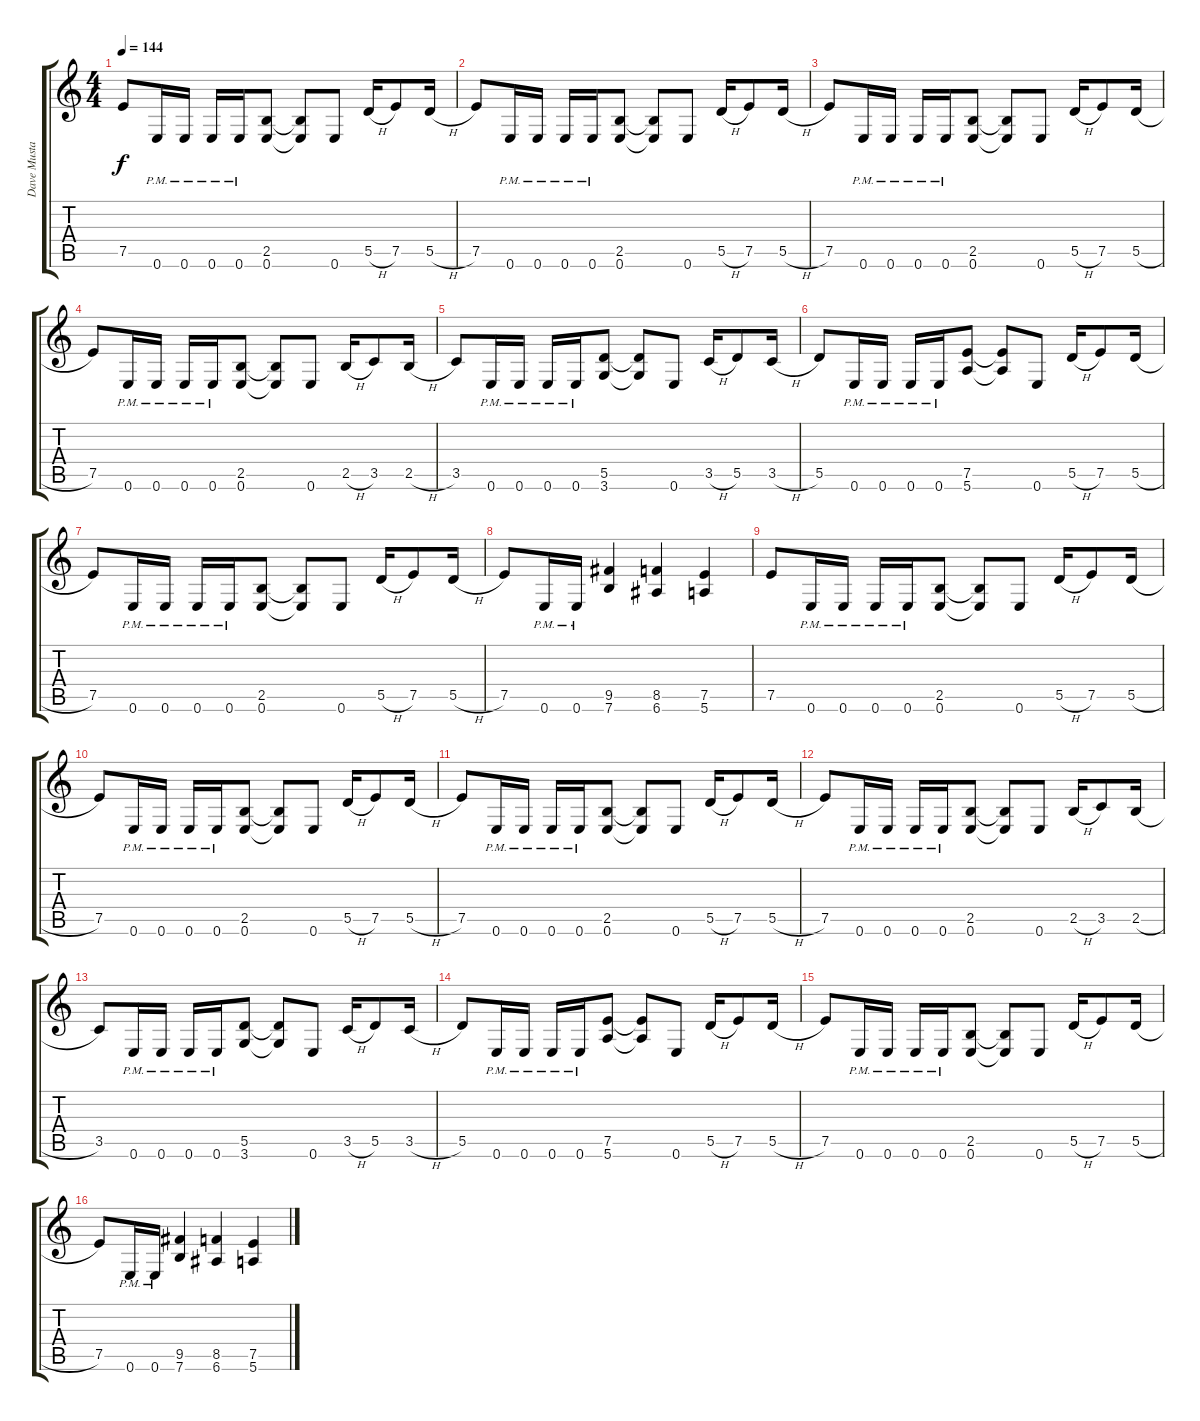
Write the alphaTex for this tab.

\track ("Dave Mustaine" "Dave Musta") {instrument distortionguitar}
\staff {score tabs}
\tuning (E4 B3 G3 D3 A2 E2) {hide}
\ts (4 4)
\tempo 144
\clef g2
\ks c
7.5.8{dy f} 0.6{pm}.16 0.6{pm}.16 0.6{pm}.16 0.6{pm}.16 (2.5 0.6).8 (2.5{t} 0.6{t}).8 0.6.8 5.5{h}.16 7.5.8 5.5{h}.16 |
7.5.8 0.6{pm}.16 0.6{pm}.16 0.6{pm}.16 0.6{pm}.16 (2.5 0.6).8 (2.5{t} 0.6{t}).8 0.6.8 5.5{h}.16 7.5.8 5.5{h}.16 |
7.5.8 0.6{pm}.16 0.6{pm}.16 0.6{pm}.16 0.6{pm}.16 (2.5 0.6).8 (2.5{t} 0.6{t}).8 0.6.8 5.5{h}.16 7.5.8 5.5{h}.16 |
7.5.8 0.6{pm}.16 0.6{pm}.16 0.6{pm}.16 0.6{pm}.16 (2.5 0.6).8 (2.5{t} 0.6{t}).8 0.6.8 2.5{h}.16 3.5.8 2.5{h}.16 |
3.5.8 0.6{pm}.16 0.6{pm}.16 0.6{pm}.16 0.6{pm}.16 (5.5 3.6).8 (5.5{t} 3.6{t}).8 0.6.8 3.5{h}.16 5.5.8 3.5{h}.16 |
5.5.8 0.6{pm}.16 0.6{pm}.16 0.6{pm}.16 0.6{pm}.16 (7.5 5.6).8 (7.5{t} 5.6{t}).8 0.6.8 5.5{h}.16 7.5.8 5.5{h}.16 |
7.5.8 0.6{pm}.16 0.6{pm}.16 0.6{pm}.16 0.6{pm}.16 (2.5 0.6).8 (2.5{t} 0.6{t}).8 0.6.8 5.5{h}.16 7.5.8 5.5{h}.16 |
7.5.8 0.6{pm}.16 0.6{pm}.16 (9.5 7.6).4 (8.5 6.6).4 (7.5 5.6).4 |
7.5.8 0.6{pm}.16 0.6{pm}.16 0.6{pm}.16 0.6{pm}.16 (2.5 0.6).8 (2.5{t} 0.6{t}).8 0.6.8 5.5{h}.16 7.5.8 5.5{h}.16 |
7.5.8 0.6{pm}.16 0.6{pm}.16 0.6{pm}.16 0.6{pm}.16 (2.5 0.6).8 (2.5{t} 0.6{t}).8 0.6.8 5.5{h}.16 7.5.8 5.5{h}.16 |
7.5.8 0.6{pm}.16 0.6{pm}.16 0.6{pm}.16 0.6{pm}.16 (2.5 0.6).8 (2.5{t} 0.6{t}).8 0.6.8 5.5{h}.16 7.5.8 5.5{h}.16 |
7.5.8 0.6{pm}.16 0.6{pm}.16 0.6{pm}.16 0.6{pm}.16 (2.5 0.6).8 (2.5{t} 0.6{t}).8 0.6.8 2.5{h}.16 3.5.8 2.5{h}.16 |
3.5.8 0.6{pm}.16 0.6{pm}.16 0.6{pm}.16 0.6{pm}.16 (5.5 3.6).8 (5.5{t} 3.6{t}).8 0.6.8 3.5{h}.16 5.5.8 3.5{h}.16 |
5.5.8 0.6{pm}.16 0.6{pm}.16 0.6{pm}.16 0.6{pm}.16 (7.5 5.6).8 (7.5{t} 5.6{t}).8 0.6.8 5.5{h}.16 7.5.8 5.5{h}.16 |
7.5.8 0.6{pm}.16 0.6{pm}.16 0.6{pm}.16 0.6{pm}.16 (2.5 0.6).8 (2.5{t} 0.6{t}).8 0.6.8 5.5{h}.16 7.5.8 5.5{h}.16 |
7.5.8 0.6{pm}.16 0.6{pm}.16 (9.5 7.6).4 (8.5 6.6).4 (7.5 5.6).4
